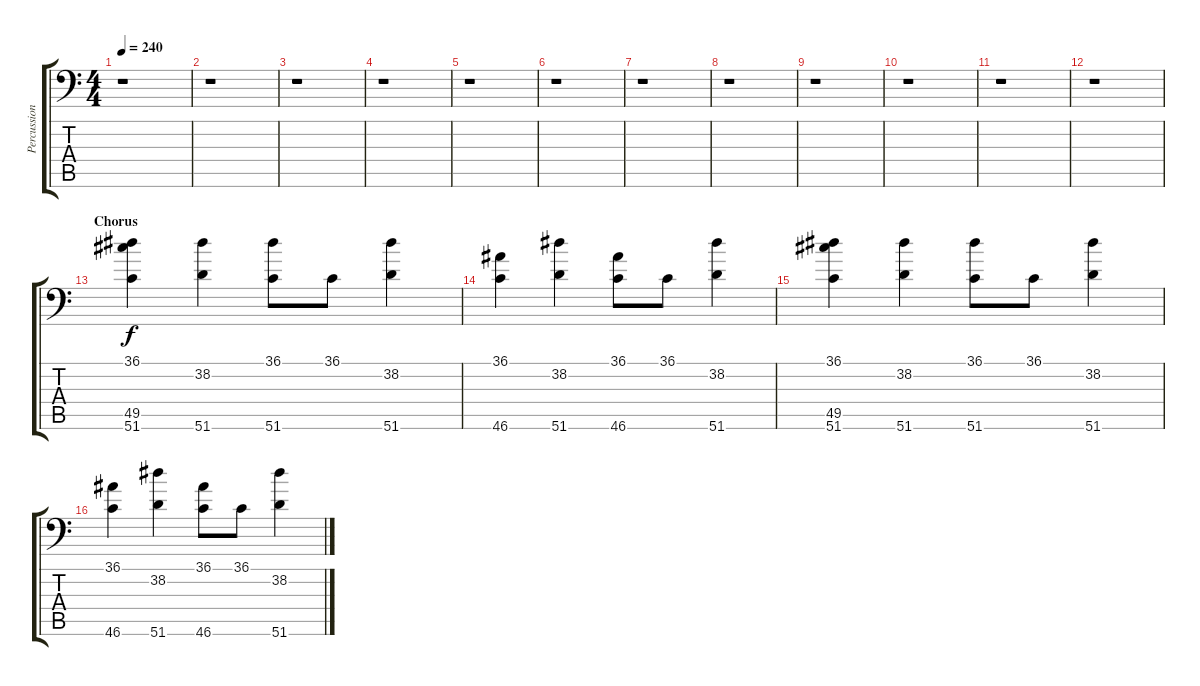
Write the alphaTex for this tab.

\track ("Percussion" "Percussion") {instrument acousticgrandpiano}
\staff {score tabs}
\tuning (C-1 C-1 C-1 C-1 C-1 C-1) {hide}
\ts (4 4)
\tempo 240
\clef f4
\ks c
r.1{dy f} |
r.1 |
r.1 |
r.1 |
r.1 |
r.1 |
r.1 |
r.1 |
r.1 |
r.1 |
r.1 |
r.1 |
\section ("" "Chorus")
(36.1 49.5 51.6).4 (38.2 51.6).4 (36.1 51.6).8 36.1.8 (38.2 51.6).4 |
(36.1 46.6).4 (38.2 51.6).4 (36.1 46.6).8 36.1.8 (38.2 51.6).4 |
(36.1 49.5 51.6).4 (38.2 51.6).4 (36.1 51.6).8 36.1.8 (38.2 51.6).4 |
(36.1 46.6).4 (38.2 51.6).4 (36.1 46.6).8 36.1.8 (38.2 51.6).4
